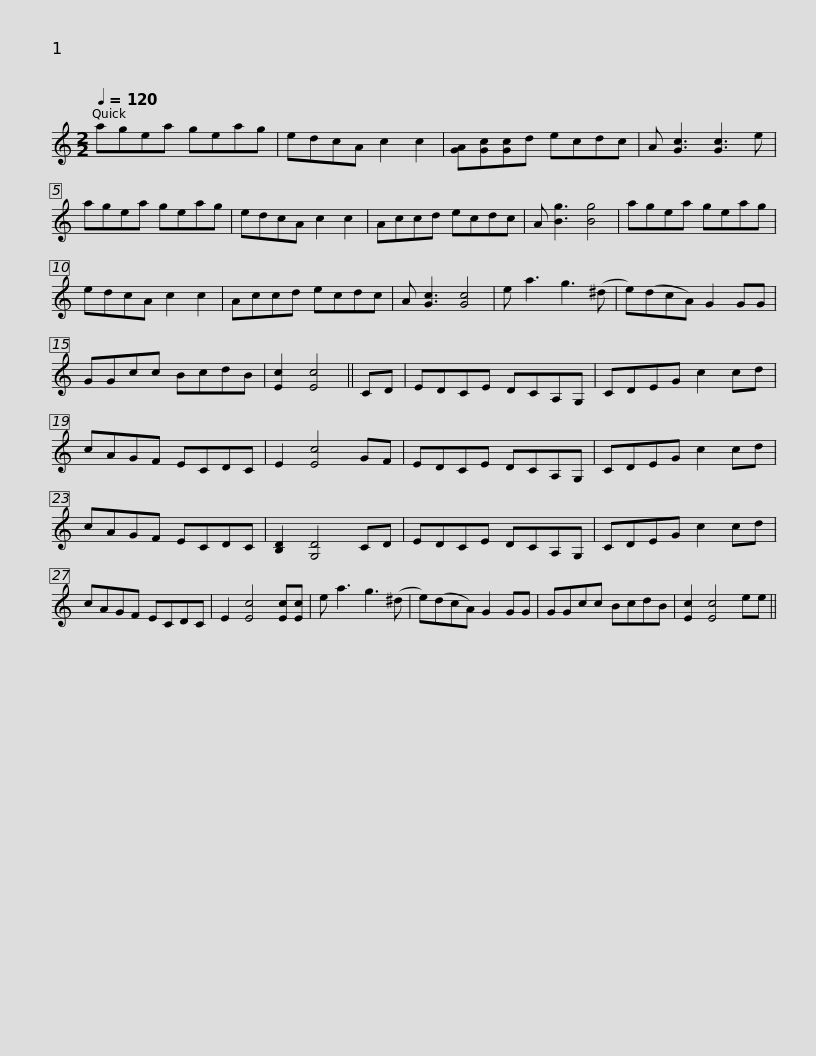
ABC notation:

X:1
L:1/8
Q:1/4=120
M:2/2
I:linebreak $
K:C
V:1 treble
V:1
 agea geag | edcA c2 c2 | [GA][Gc][Gc]d ecdc | A [Gc]3 [Gc]3 e | agea geag | %5
 edcA c2 c2 |$ Accd ecdc | A [Bg]3 [Bg]4 | agea geag | edcA c2 c2 | %10
 Accd ecdc | A [Gc]3 [Gc]4 | e a3 g3 (^d |$ e)(dcA) G2 GG | GGcc BcdB | %15
 [Ec]2 [Ec]4 || CD | EDCE DCA,G, | CDEG c2 cd | cAGF ECDC |$ %20
 E2 [Ec]4 GF | EDCE DCA,G, | CDEG c2 cd | cAGF ECDC | [B,D]2 [G,D]4 CD | %25
 EDCE DCA,G, |$ CDEG c2 cd | cAGF ECDC | E2 [Ec]4 [Ec][Ec] | e a3 g3 (^d | %30
 e)(dcA) G2 GG | GGcc BcdB | [Ec]2 [Ec]4 ee || %33
